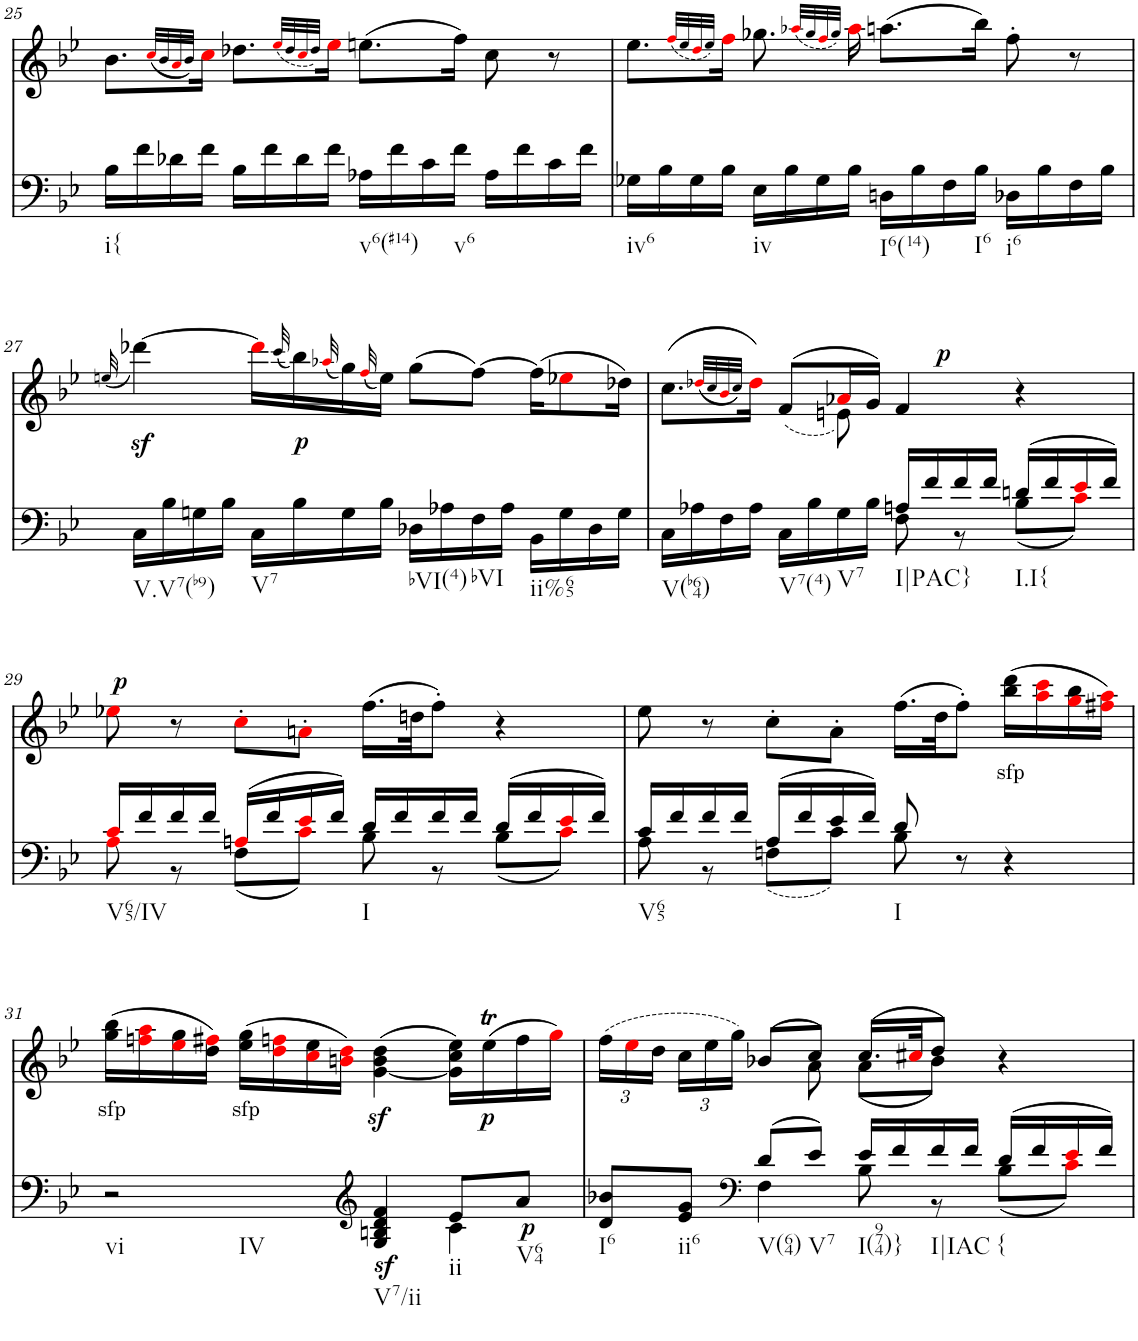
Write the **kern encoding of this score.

**kern	**dynam	**kern	**text	**dynam
*part2	*part2	*part1	*part1	*part1
*staff2	*staff2	*staff1	*staff1	*staff1
*I"Piano	*	*I"Piano	*	*
*I'Pno	*	*I'Pno	*	*
!!LO:PB:g=z
*clefF4	*	*clefG2	*	*
*k[b-e-]	*	*k[b-e-]	*	*
*B-:	*	*B-:	*	*
*M4/4	*	*M4/4	*	*
=25	=25	=25	=25	=25
!LO:TX:b:t=i{	!	!	!	!
16B-\LL	.	8.b-\L	.	.
16f\	.	.	.	.
16d-X\	.	.	.	.
.	.	(32qcci/LLL	.	.
.	.	32qb-/	.	.
.	.	32qai/	.	.
.	.	32qb-/JJJ)	.	.
16f\JJ	.	16cci\Jk	.	.
16B-\LL	.	8.dd-X\L	.	.
16f\	.	.	.	.
16d-\	.	.	.	.
.	.	(32qee-i/LLL	.	.
.	.	32qdd-/	.	.
.	.	32qcci/	.	.
.	.	32qdd-/JJJ)	.	.
16f\JJ	.	16ee-i\Jk	.	.
!LO:TX:b:t=v6(#14)	!	!	!	!
16A-X\LL	.	(8.een\L	.	.
16f\	.	.	.	.
16c\	.	.	.	.
!LO:TX:b:t=v6	!	!	!	!
16f\JJ	.	16ff\Jk)	.	.
16A-\LL	.	8cc\	.	.
16f\	.	.	.	.
16c\	.	8r	.	.
16f\JJ	.	.	.	.
=26	=26	=26	=26	=26
!LO:TX:b:t=iv6	!	!	!	!
16G-X\LL	.	8.ee-\L	.	.
16B-\	.	.	.	.
16G-\	.	.	.	.
.	.	(32qffi/LLL	.	.
.	.	32qee-/	.	.
.	.	32qddi/	.	.
.	.	32qee-/JJJ)	.	.
16B-\JJ	.	16ffi\Jk	.	.
!LO:TX:b:t=iv	!	!	!	!
16E-\LL	.	8.gg-X\	.	.
16B-\	.	.	.	.
16G-\	.	.	.	.
.	.	(32qaa-Xi/LLL	.	.
.	.	32qgg-/	.	.
.	.	32qffi/	.	.
.	.	32qgg-/JJJ)	.	.
16B-\JJ	.	16aa-i\	.	.
!LO:TX:b:t=I6(14)	!	!	!	!
16Dn\LL	.	(8.aan\L	.	.
16B-\	.	.	.	.
16F\	.	.	.	.
!LO:TX:b:t=I6	!	!	!	!
16B-\JJ	.	16bb-\Jk)	.	.
!LO:TX:b:t=i6	!	!	!	!
16D-X\LL	.	8ff'\	.	.
16B-\	.	.	.	.
16F\	.	8r	.	.
16B-\JJ	.	.	.	.
!!LO:LB:g=z
=27	=27	=27	=27	=27
.	.	(32qeen/	.	.
!LO:TX:b:t=V.V7(b9)	!	!	!	!
16C\LL	.	[4ddd-Xz<\)	.	.
16B-\	.	.	.	.
16Gn\	.	.	.	.
16B-\JJ	.	.	.	.
!LO:TX:b:t=V7	!	!	!	!
16C\LL	.	16ddd-i\LL]	.	.
.	.	(32qccc/	.	.
!	!	!	!	!LO:DY:b
16B-\	.	16bb-\)	.	p
.	.	(32qaa-Xi/	.	.
16G\	.	16gg\)	.	.
.	.	(32qffi/	.	.
16B-\JJ	.	16ee\JJ)	.	.
!LO:TX:b:t=bVI(4)	!	!	!	!
16D-X\LL	.	(8gg\L	.	.
16A-X\	.	.	.	.
!LO:TX:b:t=bVI	!	!	!	!
16F\	.	[8ff\J)	.	.
16A-\JJ	.	.	.	.
!LO:TX:b:t=ii%65	!	!	!	!
16BB-\LL	.	(16ff\KL]	.	.
16G\	.	8ee-Xi\	.	.
16D-\	.	.	.	.
16G\JJ	.	16dd-X\Jk)	.	.
=28	=28	=28	=28	=28
*^	*	*^	*	*
!LO:TX:b:t=V(b64)	!	!	!	!	!	!
16C\LL	2ryy	.	(>8.cc\L	4.ryy	.	.
16A-X\	.	.	.	.	.	.
16F\	.	.	.	.	.	.
.	.	.	(32qdd-Xi/LLL	.	.	.
.	.	.	32qcc/	.	.	.
.	.	.	32qb-i/	.	.	.
.	.	.	32qcc/JJJ)	.	.	.
16A-\JJ	.	.	16dd-i\Jk)	.	.	.
!LO:TX:b:t=V7(4)	!	!	!	!	!	!
16C\LL	.	.	((<8f/L	.	.	.
16B-\	.	.	.	.	.	.
!LO:TX:b:t=V7	!	!	!	!	!	!
16G\	.	.	16a-Xi/L	8en\)	.	.
16B-\JJ	.	.	16g/JJ)	.	.	.
!LO:TX:b:t=I|PAC}	!	!	!	!	!	!
!	!	!	!	!	!	!LO:DY:a
16An/LL	8F\	.	4f/	2ryy	.	p
16f/	.	.	.	.	.	.
16f/	8r	.	.	.	.	.
16f/JJ	.	.	.	.	.	.
!LO:TX:b:t=I.I{	!	!	!	!	!	!
(16dn/LL	(8B-\L	.	4r	.	.	.
16f/	.	.	.	.	.	.
16e-i/	8ci\J)	.	.	.	.	.
16f/JJ)	.	.	.	.	.	.
*	*	*	*v	*v	*	*
!!LO:LB:g=z
=29	=29	=29	=29	=29	=29
!LO:TX:b:t=V65/IV	!	!	!	!	!
!	!	!	!	!	!LO:DY:a
16ci/LL	8Ai\	.	8ee-Xi\	.	p
16f/	.	.	.	.	.
16f/	8r	.	8r	.	.
16f/JJ	.	.	.	.	.
(16Ani/LL	(8F\L	.	8cc'i\L	.	.
16f/	.	.	.	.	.
16e-i/	8ci\J)	.	8an'i\J	.	.
16f/JJ)	.	.	.	.	.
!LO:TX:b:t=I	!	!	!	!	!
16d/LL	8B-\	.	(16.ff\LL	.	.
16f/	.	.	.	.	.
.	.	.	32ddn\JK	.	.
16f/	8r	.	8ff'\J)	.	.
16f/JJ	.	.	.	.	.
(16d/LL	(8B-\L	.	4r	.	.
16f/	.	.	.	.	.
16e-i/	8ci\J)	.	.	.	.
16f/JJ)	.	.	.	.	.
=30	=30	=30	=30	=30	=30
!LO:TX:b:t=V65	!	!	!	!	!
16c/LL	8A\	.	8ee-\	.	.
16f/	.	.	.	.	.
16f/	8r	.	8r	.	.
16f/JJ	.	.	.	.	.
(16A/LL	(8Fn\L	.	8cc'\L	.	.
16f/	.	.	.	.	.
16e-/	8c\J)	.	8a'\J	.	.
16f/JJ)	.	.	.	.	.
!LO:TX:b:t=I	!	!	!	!	!
8d/	8B-\	.	(16.ff\LL	.	.
.	.	.	32dd\JK	.	.
8r	4.ryy	.	8ff'\J)	.	.
!	!	!	!	!LO:LY:b	!
4r	.	.	(16bb-\ 16ddd\LL	sfp	.
.	.	.	16aai\ 16ccci\	.	.
.	.	.	16ggi\ 16bb-\	.	.
.	.	.	16ff#Xi\ 16aai\JJ)	.	.
!!LO:LB:g=z
=31	=31	=31	=31	=31	=31
!LO:TX:b:t=vi	!	!	!	!	!
!LO:TX:b:t=IV	!	!	!	!	!
!	!	!	!	!LO:LY:b	!
2r	2.ryy	.	(16gg\ 16bb-\LL	sfp	.
.	.	.	16ffni\ 16aai\	.	.
.	.	.	16ee-i\ 16gg\	.	.
.	.	.	16dd\ 16ff#Xi\JJ)	.	.
!	!	!	!	!LO:LY:b	!
.	.	.	(16ee-\ 16gg\LL	sfp	.
.	.	.	16ddi\ 16ffni\	.	.
.	.	.	16cci\ 16ee-\	.	.
.	.	.	16bni\ 16ddi\JJ)	.	.
*clefG2	*	*	*	*	*
!LO:TX:b:t=V7/ii	!	!	!	!	!
!	!	!LO:DY:b	!	!	!
4G/ 4Bn/ 4d/ 4f/	.	sf	(>[<4g\z< 4b\z< 4dd\z<	.	.
!LO:TX:b:t=ii	!	!	!	!	!
8e-/L	4c\	.	16g\] 16cc\ 16ee-\LL)	.	.
!	!	!	!	!	!LO:DY:b
.	.	.	(16ee-T\	.	p
!LO:TX:b:t=V64	!	!	!	!	!
!	!	!LO:DY:b	!	!	!
8a/J	.	p	16ff\	.	.
.	.	.	16ggi\JJ)	.	.
=32	=32	=32	=32	=32	=32
*	*	*	*Xbrackettup	*	*
*	*	*	*^	*	*
!LO:TX:b:t=I6	!	!	!	!	!	!
8d/ 8b-X/L	4ryy	.	(>24ff\LL	4.ryy	.	.
.	.	.	24ee-i\	.	.	.
.	.	.	24dd\JJ	.	.	.
!LO:TX:b:t=ii6	!	!	!	!	!	!
8e-/ 8g/J	.	.	24cc\LL	.	.	.
.	.	.	24ee-\	.	.	.
.	.	.	24gg\JJ)	.	.	.
*clefF4	*	*	*	*	*	*
!LO:TX:b:t=V(64)	!	!	!	!	!	!
(8d/L	4F\	.	(8b-X/L	.	.	.
!LO:TX:b:t=V7	!	!	!	!	!	!
8e-/J)	.	.	8cc/J)	8a\	.	.
!LO:TX:b:t=I(974)}	!	!	!	!	!	!
16e-/LL	8B-\	.	(16.cc/LL	(8a\L	.	.
16f/	.	.	.	.	.	.
.	.	.	32cc#Xi/JK	.	.	.
!LO:TX:b:t=I|IAC	!	!	!	!	!	!
16f/	8r	.	8dd/J)	8b-\J)	.	.
16f/JJ	.	.	.	.	.	.
!LO:TX:b:t={	!	!	!	!	!	!
(16d/LL	(8B-\L	.	4r	4ryy	.	.
16f/	.	.	.	.	.	.
16e-i/	8ci\J)	.	.	.	.	.
16f/JJ)	.	.	.	.	.	.
*v	*v	*	*	*	*	*
*	*	*v	*v	*	*
=	=	=	=	=
*-	*-	*-	*-	*-
